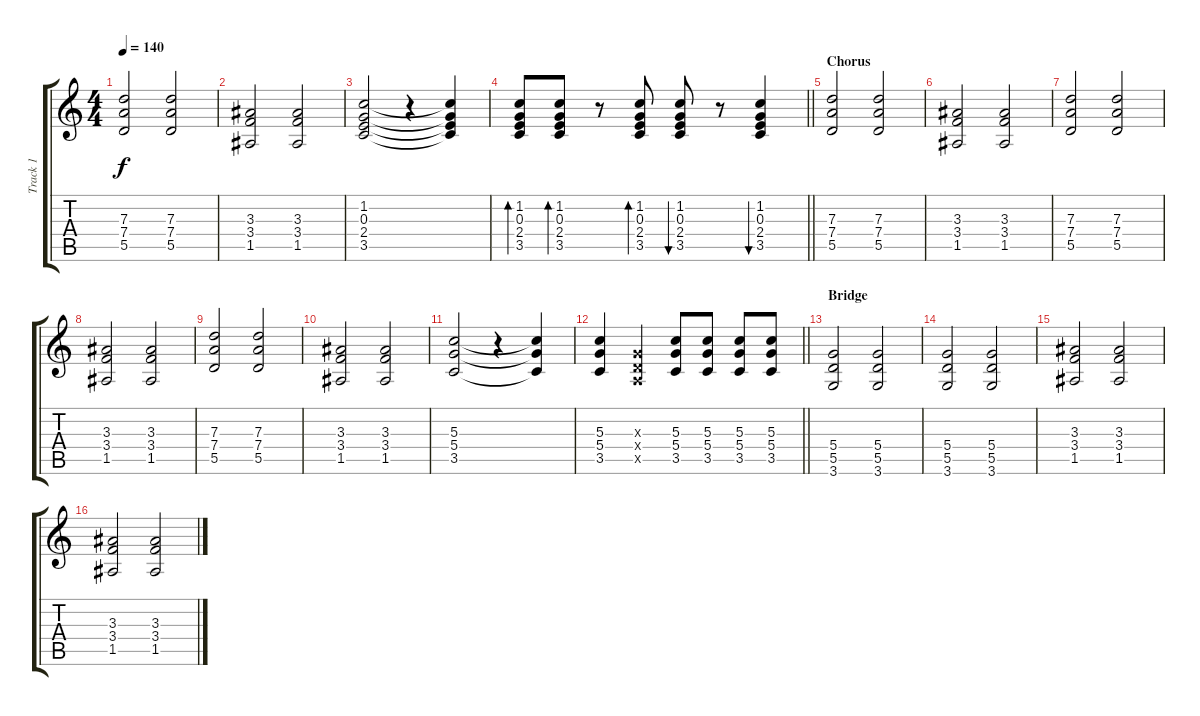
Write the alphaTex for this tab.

\track ("Track 1" "Track 1") {instrument acousticguitarsteel}
\staff {score tabs}
\tuning (E4 B3 G3 D3 A2 E2) {hide}
\ts (4 4)
\tempo 140
\clef g2
\ks c
(7.3 7.4 5.5).2{dy f} (7.3 7.4 5.5).2 |
(3.3 3.4 1.5).2 (3.3 3.4 1.5).2 |
(1.2 0.3 2.4 3.5).2 r.4 (1.2{t} 0.3{t} 2.4{t} 3.5{t}).4 |
\barLineRight lightlight
(1.2 0.3 2.4 3.5).8{bd 60} (1.2 0.3 2.4 3.5).8{bd 60} r.8 (1.2 0.3 2.4 3.5).8{bd 60} (1.2 0.3 2.4 3.5).8{bu 60} r.8 (1.2 0.3 2.4 3.5).4{bu 60} |
\section ("" "Chorus")
(7.3 7.4 5.5).2 (7.3 7.4 5.5).2 |
(3.3 3.4 1.5).2 (3.3 3.4 1.5).2 |
(7.3 7.4 5.5).2 (7.3 7.4 5.5).2 |
(3.3 3.4 1.5).2 (3.3 3.4 1.5).2 |
(7.3 7.4 5.5).2 (7.3 7.4 5.5).2 |
(3.3 3.4 1.5).2 (3.3 3.4 1.5).2 |
(5.3 5.4 3.5).2 r.4 (5.3{t} 5.4{t} 3.5{t}).4 |
\barLineRight lightlight
(5.3 5.4 3.5).4 (0.3{x} 0.4{x} 0.5{x}).4 (5.3 5.4 3.5).8 (5.3 5.4 3.5).8 (5.3 5.4 3.5).8 (5.3 5.4 3.5).8 |
\section ("" "Bridge")
(5.4 5.5 3.6).2 (5.4 5.5 3.6).2 |
(5.4 5.5 3.6).2 (5.4 5.5 3.6).2 |
(3.3 3.4 1.5).2 (3.3 3.4 1.5).2 |
(3.3 3.4 1.5).2 (3.3 3.4 1.5).2
